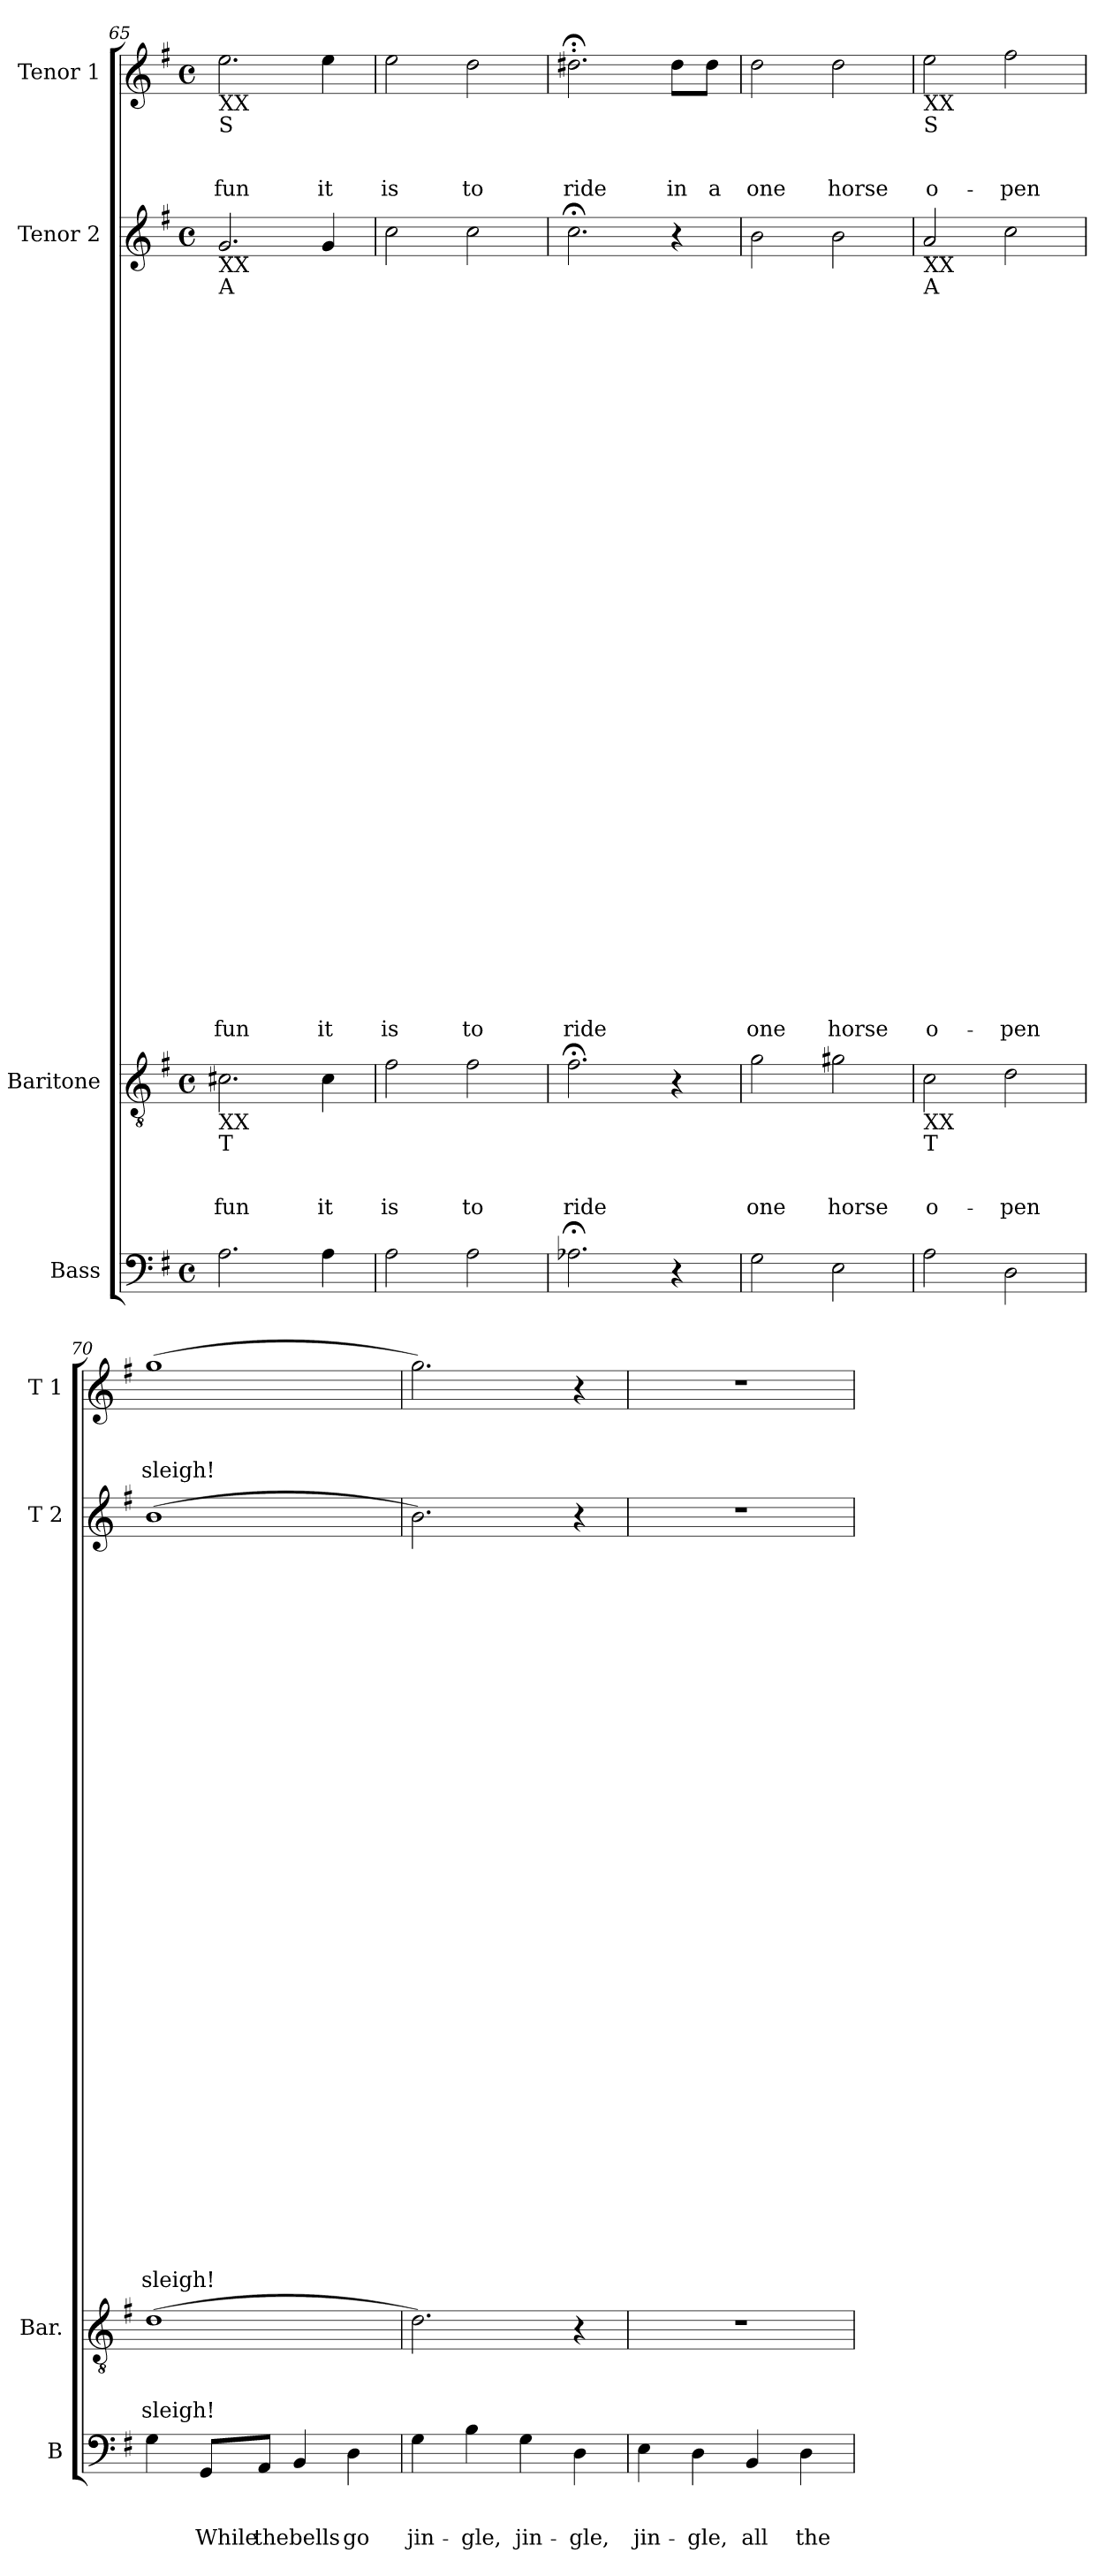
**kern	**text	**text	**text	**kern	**text	**text	**text	**kern	**text	**text	**text	**text	**text	**text	**text	**text	**text	**text	**text	**text	**text	**text	**text	**text	**text	**text	**text	**text	**text	**text	**text	**text	**text	**text	**text	**text	**text	**text	**text	**text	**text	**text	**text	**kern	**text	**text	**text
*part4	*part4	*part4	*part4	*part3	*part3	*part3	*part3	*part2	*part2	*part2	*part2	*part2	*part2	*part2	*part2	*part2	*part2	*part2	*part2	*part2	*part2	*part2	*part2	*part2	*part2	*part2	*part2	*part2	*part2	*part2	*part2	*part2	*part2	*part2	*part2	*part2	*part2	*part2	*part2	*part2	*part2	*part2	*part2	*part1	*part1	*part1	*part1
*staff4	*staff4	*staff4	*staff4	*staff3	*staff3	*staff3	*staff3	*staff2	*staff2	*staff2	*staff2	*staff2	*staff2	*staff2	*staff2	*staff2	*staff2	*staff2	*staff2	*staff2	*staff2	*staff2	*staff2	*staff2	*staff2	*staff2	*staff2	*staff2	*staff2	*staff2	*staff2	*staff2	*staff2	*staff2	*staff2	*staff2	*staff2	*staff2	*staff2	*staff2	*staff2	*staff2	*staff2	*staff1	*staff1	*staff1	*staff1
*I"Bass	*	*	*	*I"Baritone	*	*	*	*I"Tenor 2	*	*	*	*	*	*	*	*	*	*	*	*	*	*	*	*	*	*	*	*	*	*	*	*	*	*	*	*	*	*	*	*	*	*	*	*I"Tenor 1	*	*	*
*I'B	*	*	*	*I'Bar.	*	*	*	*I'T 2	*	*	*	*	*	*	*	*	*	*	*	*	*	*	*	*	*	*	*	*	*	*	*	*	*	*	*	*	*	*	*	*	*	*	*	*I'T 1	*	*	*
!!LO:PB:g=z
*clefF4	*	*	*	*clefGv2	*	*	*	*clefG2	*	*	*	*	*	*	*	*	*	*	*	*	*	*	*	*	*	*	*	*	*	*	*	*	*	*	*	*	*	*	*	*	*	*	*	*clefG2	*	*	*
*k[f#]	*	*	*	*k[f#]	*	*	*	*k[f#]	*	*	*	*	*	*	*	*	*	*	*	*	*	*	*	*	*	*	*	*	*	*	*	*	*	*	*	*	*	*	*	*	*	*	*	*k[f#]	*	*	*
*G:	*	*	*	*G:	*	*	*	*G:	*	*	*	*	*	*	*	*	*	*	*	*	*	*	*	*	*	*	*	*	*	*	*	*	*	*	*	*	*	*	*	*	*	*	*	*G:	*	*	*
*M4/4	*	*	*	*M4/4	*	*	*	*M4/4	*	*	*	*	*	*	*	*	*	*	*	*	*	*	*	*	*	*	*	*	*	*	*	*	*	*	*	*	*	*	*	*	*	*	*	*M4/4	*	*	*
*met(c)	*	*	*	*met(c)	*	*	*	*met(c)	*	*	*	*	*	*	*	*	*	*	*	*	*	*	*	*	*	*	*	*	*	*	*	*	*	*	*	*	*	*	*	*	*	*	*	*met(c)	*	*	*
=65	=65	=65	=65	=65	=65	=65	=65	=65	=65	=65	=65	=65	=65	=65	=65	=65	=65	=65	=65	=65	=65	=65	=65	=65	=65	=65	=65	=65	=65	=65	=65	=65	=65	=65	=65	=65	=65	=65	=65	=65	=65	=65	=65	=65	=65	=65	=65
!	!	!	!	!	!	!	!	!	!	!	!	!	!	!	!	!	!	!	!	!	!	!	!	!	!	!	!	!	!	!	!	!	!	!	!	!	!	!	!	!	!	!	!	!LO:TX:b:t=XX	!	!	!
!	!	!	!	!	!	!	!	!	!	!	!	!	!	!	!	!	!	!	!	!	!	!	!	!	!	!	!	!	!	!	!	!	!	!	!	!	!	!	!	!	!	!	!	!LO:TX:b:t=S	!	!	!
!	!	!	!	!	!	!	!	!LO:TX:b:t=XX	!	!	!	!	!	!	!	!	!	!	!	!	!	!	!	!	!	!	!	!	!	!	!	!	!	!	!	!	!	!	!	!	!	!	!	!	!	!	!
!	!	!	!	!	!	!	!	!LO:TX:b:t=A	!	!	!	!	!	!	!	!	!	!	!	!	!	!	!	!	!	!	!	!	!	!	!	!	!	!	!	!	!	!	!	!	!	!	!	!	!	!	!
!	!	!	!	!LO:TX:b:t=XX	!	!	!	!	!	!	!	!	!	!	!	!	!	!	!	!	!	!	!	!	!	!	!	!	!	!	!	!	!	!	!	!	!	!	!	!	!	!	!	!	!	!	!
!	!	!	!	!LO:TX:b:t=T	!	!	!	!	!	!	!	!	!	!	!	!	!	!	!	!	!	!	!	!	!	!	!	!	!	!	!	!	!	!	!	!	!	!	!	!	!	!	!	!	!	!	!
2.A\	.	.	.	2.c#X\	.	.	fun	2.g/	.	.	.	.	.	.	.	.	.	.	.	.	.	.	.	.	.	.	.	.	.	.	.	.	.	.	.	.	.	.	.	.	.	.	fun	2.ee\	.	.	fun
4A\	.	.	.	4c#\	.	.	it	4g/	.	.	.	.	.	.	.	.	.	.	.	.	.	.	.	.	.	.	.	.	.	.	.	.	.	.	.	.	.	.	.	.	.	.	it	4ee\	.	.	it
=66	=66	=66	=66	=66	=66	=66	=66	=66	=66	=66	=66	=66	=66	=66	=66	=66	=66	=66	=66	=66	=66	=66	=66	=66	=66	=66	=66	=66	=66	=66	=66	=66	=66	=66	=66	=66	=66	=66	=66	=66	=66	=66	=66	=66	=66	=66	=66
2A\	.	.	.	2f#\	.	.	is	2cc\	.	.	.	.	.	.	.	.	.	.	.	.	.	.	.	.	.	.	.	.	.	.	.	.	.	.	.	.	.	.	.	.	.	.	is	2ee\	.	.	is
2A\	.	.	.	2f#\	.	.	to	2cc\	.	.	.	.	.	.	.	.	.	.	.	.	.	.	.	.	.	.	.	.	.	.	.	.	.	.	.	.	.	.	.	.	.	.	to	2dd\	.	.	to
=67	=67	=67	=67	=67	=67	=67	=67	=67	=67	=67	=67	=67	=67	=67	=67	=67	=67	=67	=67	=67	=67	=67	=67	=67	=67	=67	=67	=67	=67	=67	=67	=67	=67	=67	=67	=67	=67	=67	=67	=67	=67	=67	=67	=67	=67	=67	=67
2.A-X;<\	.	.	.	2.f#;<\	.	.	ride	2.cc;<\	.	.	.	.	.	.	.	.	.	.	.	.	.	.	.	.	.	.	.	.	.	.	.	.	.	.	.	.	.	.	.	.	.	.	ride	2.dd#X;<'>\	.	.	ride
4r	.	.	.	4r	.	.	.	4r	.	.	.	.	.	.	.	.	.	.	.	.	.	.	.	.	.	.	.	.	.	.	.	.	.	.	.	.	.	.	.	.	.	.	.	8dd#\L	.	.	in
.	.	.	.	.	.	.	.	.	.	.	.	.	.	.	.	.	.	.	.	.	.	.	.	.	.	.	.	.	.	.	.	.	.	.	.	.	.	.	.	.	.	.	.	8dd#\J	.	.	a
=68	=68	=68	=68	=68	=68	=68	=68	=68	=68	=68	=68	=68	=68	=68	=68	=68	=68	=68	=68	=68	=68	=68	=68	=68	=68	=68	=68	=68	=68	=68	=68	=68	=68	=68	=68	=68	=68	=68	=68	=68	=68	=68	=68	=68	=68	=68	=68
2G\	.	.	.	2g\	.	.	one	2b\	.	.	.	.	.	.	.	.	.	.	.	.	.	.	.	.	.	.	.	.	.	.	.	.	.	.	.	.	.	.	.	.	.	.	one	2dd\	.	.	one
2E\	.	.	.	2g#X\	.	.	horse	2b\	.	.	.	.	.	.	.	.	.	.	.	.	.	.	.	.	.	.	.	.	.	.	.	.	.	.	.	.	.	.	.	.	.	.	horse	2dd\	.	.	horse
!!LO:LB:g=z
=69	=69	=69	=69	=69	=69	=69	=69	=69	=69	=69	=69	=69	=69	=69	=69	=69	=69	=69	=69	=69	=69	=69	=69	=69	=69	=69	=69	=69	=69	=69	=69	=69	=69	=69	=69	=69	=69	=69	=69	=69	=69	=69	=69	=69	=69	=69	=69
!	!	!	!	!	!	!	!	!	!	!	!	!	!	!	!	!	!	!	!	!	!	!	!	!	!	!	!	!	!	!	!	!	!	!	!	!	!	!	!	!	!	!	!	!LO:TX:b:t=XX	!	!	!
!	!	!	!	!	!	!	!	!	!	!	!	!	!	!	!	!	!	!	!	!	!	!	!	!	!	!	!	!	!	!	!	!	!	!	!	!	!	!	!	!	!	!	!	!LO:TX:b:t=S	!	!	!
!	!	!	!	!	!	!	!	!LO:TX:b:t=XX	!	!	!	!	!	!	!	!	!	!	!	!	!	!	!	!	!	!	!	!	!	!	!	!	!	!	!	!	!	!	!	!	!	!	!	!	!	!	!
!	!	!	!	!	!	!	!	!LO:TX:b:t=A	!	!	!	!	!	!	!	!	!	!	!	!	!	!	!	!	!	!	!	!	!	!	!	!	!	!	!	!	!	!	!	!	!	!	!	!	!	!	!
!	!	!	!	!LO:TX:b:t=XX	!	!	!	!	!	!	!	!	!	!	!	!	!	!	!	!	!	!	!	!	!	!	!	!	!	!	!	!	!	!	!	!	!	!	!	!	!	!	!	!	!	!	!
!	!	!	!	!LO:TX:b:t=T	!	!	!	!	!	!	!	!	!	!	!	!	!	!	!	!	!	!	!	!	!	!	!	!	!	!	!	!	!	!	!	!	!	!	!	!	!	!	!	!	!	!	!
2A\	.	.	.	2c\	.	.	o-	2a/	.	.	.	.	.	.	.	.	.	.	.	.	.	.	.	.	.	.	.	.	.	.	.	.	.	.	.	.	.	.	.	.	.	.	o-	2ee\	.	.	o-
2D\	.	.	.	2d\	.	.	-pen	2cc\	.	.	.	.	.	.	.	.	.	.	.	.	.	.	.	.	.	.	.	.	.	.	.	.	.	.	.	.	.	.	.	.	.	.	-pen	2ff#\	.	.	-pen
=70	=70	=70	=70	=70	=70	=70	=70	=70	=70	=70	=70	=70	=70	=70	=70	=70	=70	=70	=70	=70	=70	=70	=70	=70	=70	=70	=70	=70	=70	=70	=70	=70	=70	=70	=70	=70	=70	=70	=70	=70	=70	=70	=70	=70	=70	=70	=70
4G\	.	.	.	(1d	.	.	sleigh!	(1b	.	.	.	.	.	.	.	.	.	.	.	.	.	.	.	.	.	.	.	.	.	.	.	.	.	.	.	.	.	.	.	.	.	.	sleigh!	(1gg	.	.	sleigh!
8GG/L	.	.	While	.	.	.	.	.	.	.	.	.	.	.	.	.	.	.	.	.	.	.	.	.	.	.	.	.	.	.	.	.	.	.	.	.	.	.	.	.	.	.	.	.	.	.	.
8AA/J	.	.	the	.	.	.	.	.	.	.	.	.	.	.	.	.	.	.	.	.	.	.	.	.	.	.	.	.	.	.	.	.	.	.	.	.	.	.	.	.	.	.	.	.	.	.	.
4BB/	.	.	bells	.	.	.	.	.	.	.	.	.	.	.	.	.	.	.	.	.	.	.	.	.	.	.	.	.	.	.	.	.	.	.	.	.	.	.	.	.	.	.	.	.	.	.	.
4D\	.	.	go	.	.	.	.	.	.	.	.	.	.	.	.	.	.	.	.	.	.	.	.	.	.	.	.	.	.	.	.	.	.	.	.	.	.	.	.	.	.	.	.	.	.	.	.
=71	=71	=71	=71	=71	=71	=71	=71	=71	=71	=71	=71	=71	=71	=71	=71	=71	=71	=71	=71	=71	=71	=71	=71	=71	=71	=71	=71	=71	=71	=71	=71	=71	=71	=71	=71	=71	=71	=71	=71	=71	=71	=71	=71	=71	=71	=71	=71
4G\	.	.	jin-	2.d\)	.	.	.	2.b\)	.	.	.	.	.	.	.	.	.	.	.	.	.	.	.	.	.	.	.	.	.	.	.	.	.	.	.	.	.	.	.	.	.	.	.	2.gg\)	.	.	.
4B\	.	.	-gle,	.	.	.	.	.	.	.	.	.	.	.	.	.	.	.	.	.	.	.	.	.	.	.	.	.	.	.	.	.	.	.	.	.	.	.	.	.	.	.	.	.	.	.	.
4G\	.	.	jin-	.	.	.	.	.	.	.	.	.	.	.	.	.	.	.	.	.	.	.	.	.	.	.	.	.	.	.	.	.	.	.	.	.	.	.	.	.	.	.	.	.	.	.	.
4D\	.	.	-gle,	4r	.	.	.	4r	.	.	.	.	.	.	.	.	.	.	.	.	.	.	.	.	.	.	.	.	.	.	.	.	.	.	.	.	.	.	.	.	.	.	.	4r	.	.	.
=72	=72	=72	=72	=72	=72	=72	=72	=72	=72	=72	=72	=72	=72	=72	=72	=72	=72	=72	=72	=72	=72	=72	=72	=72	=72	=72	=72	=72	=72	=72	=72	=72	=72	=72	=72	=72	=72	=72	=72	=72	=72	=72	=72	=72	=72	=72	=72
4E\	.	.	jin-	1r	.	.	.	1r	.	.	.	.	.	.	.	.	.	.	.	.	.	.	.	.	.	.	.	.	.	.	.	.	.	.	.	.	.	.	.	.	.	.	.	1r	.	.	.
4D\	.	.	-gle,	.	.	.	.	.	.	.	.	.	.	.	.	.	.	.	.	.	.	.	.	.	.	.	.	.	.	.	.	.	.	.	.	.	.	.	.	.	.	.	.	.	.	.	.
4BB/	.	.	all	.	.	.	.	.	.	.	.	.	.	.	.	.	.	.	.	.	.	.	.	.	.	.	.	.	.	.	.	.	.	.	.	.	.	.	.	.	.	.	.	.	.	.	.
4D\	.	.	the	.	.	.	.	.	.	.	.	.	.	.	.	.	.	.	.	.	.	.	.	.	.	.	.	.	.	.	.	.	.	.	.	.	.	.	.	.	.	.	.	.	.	.	.
=	=	=	=	=	=	=	=	=	=	=	=	=	=	=	=	=	=	=	=	=	=	=	=	=	=	=	=	=	=	=	=	=	=	=	=	=	=	=	=	=	=	=	=	=	=	=	=
*-	*-	*-	*-	*-	*-	*-	*-	*-	*-	*-	*-	*-	*-	*-	*-	*-	*-	*-	*-	*-	*-	*-	*-	*-	*-	*-	*-	*-	*-	*-	*-	*-	*-	*-	*-	*-	*-	*-	*-	*-	*-	*-	*-	*-	*-	*-	*-
